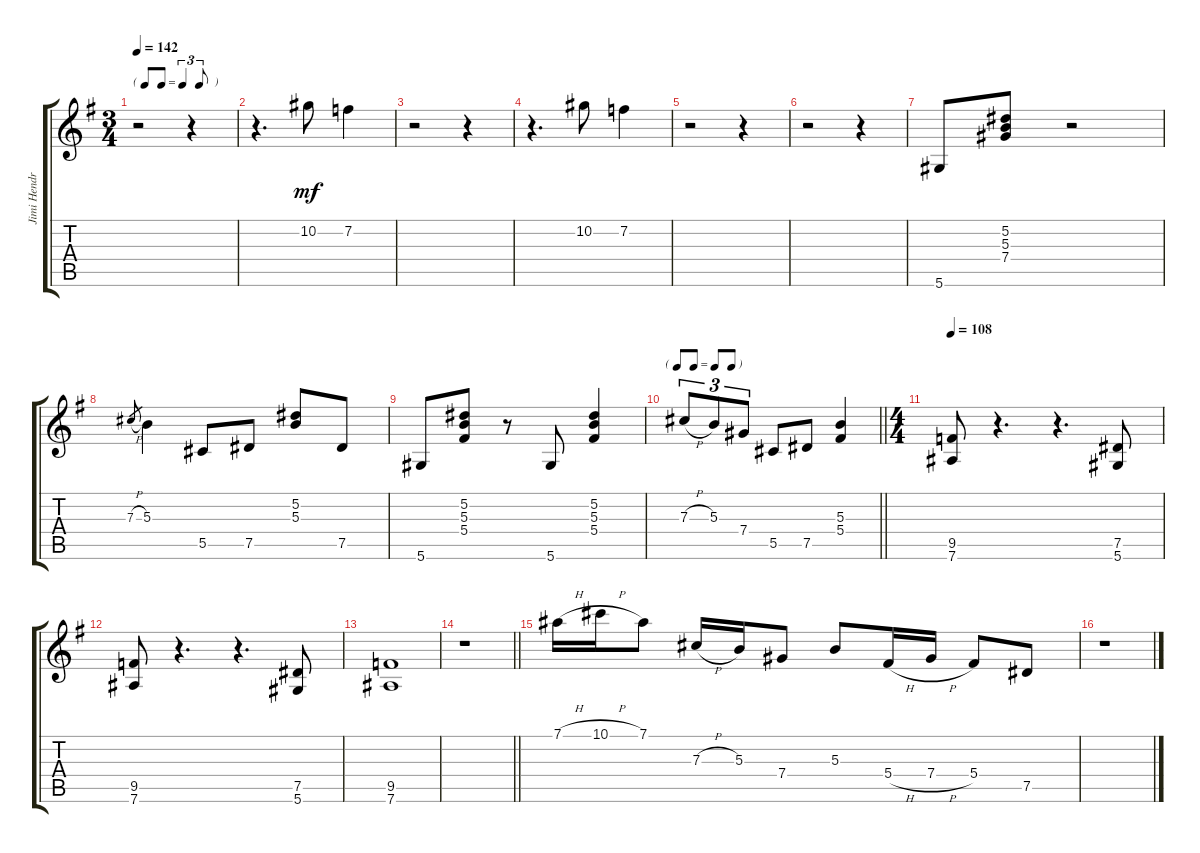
\track ("Jimi Hendrix-Dist Gtr (Tuned Down 1/2 St" "Jimi Hendr") {instrument distortionguitar}
\staff {score tabs}
\tuning (Eb4 Bb3 Gb3 Db3 Ab2 Eb2) {hide}
\ts (3 4)
\tf triplet8th
\tempo 142
\clef g2
\ks g
r.2{dy mf} r.4 |
r.4{d} 10.2.8 7.2.4 |
r.2 r.4 |
r.4{d} 10.2.8 7.2.4 |
r.2 r.4 |
r.2 r.4 |
5.6.8 (5.2 5.3 7.4).8 r.2 |
7.3{h}.8{gr} 5.3.4 5.5.8 7.5.8 (5.2 5.3).8 7.5.8 |
5.6.8 (5.2 5.3 5.4).8 r.8 5.6.8 (5.2 5.3 5.4).4 |
\tf none
\barLineRight lightlight
7.3{h}.8{tu (3 2)} 5.3.8{tu (3 2)} 7.4.8{tu (3 2)} 5.5.8 7.5.8 (5.3 5.4).4 |
\ts (4 4)
\tempo 108
(9.5 7.6).8 r.4{d} r.4{d} (7.5 5.6).8 |
(9.5 7.6).8 r.4{d} r.4{d} (7.5 5.6).8 |
(9.5 7.6).1 |
\barLineRight lightlight
r.1 |
7.1{h}.16 10.1{h}.16 7.1.8 7.3{h}.16 5.3.16 7.4.8 5.3.8 5.4{h}.16 7.4{h}.16 5.4.8 7.5.8 |
r.1
